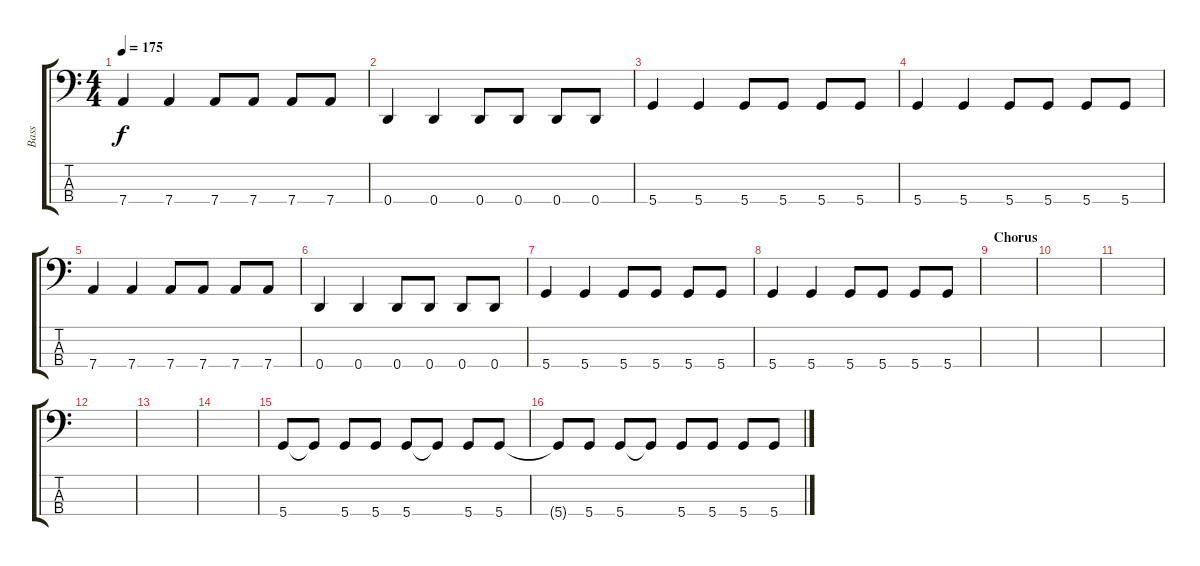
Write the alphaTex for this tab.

\track ("Bass" "Bass") {instrument electricbassfinger}
\staff {score tabs}
\tuning (G2 D2 A1 D1) {hide}
\ts (4 4)
\tempo 175
\clef f4
\ks c
7.4.4{dy f} 7.4.4 7.4.8 7.4.8 7.4.8 7.4.8 |
0.4.4 0.4.4 0.4.8 0.4.8 0.4.8 0.4.8 |
5.4.4 5.4.4 5.4.8 5.4.8 5.4.8 5.4.8 |
5.4.4 5.4.4 5.4.8 5.4.8 5.4.8 5.4.8 |
7.4.4 7.4.4 7.4.8 7.4.8 7.4.8 7.4.8 |
0.4.4 0.4.4 0.4.8 0.4.8 0.4.8 0.4.8 |
5.4.4 5.4.4 5.4.8 5.4.8 5.4.8 5.4.8 |
5.4.4 5.4.4 5.4.8 5.4.8 5.4.8 5.4.8 |
\section ("" "Chorus")
|
|
|
|
|
|
5.4.8 5.4{t}.8 5.4.8 5.4.8 5.4.8 5.4{t}.8 5.4.8 5.4.8 |
5.4{t}.8 5.4.8 5.4.8 5.4{t}.8 5.4.8 5.4.8 5.4.8 5.4.8
